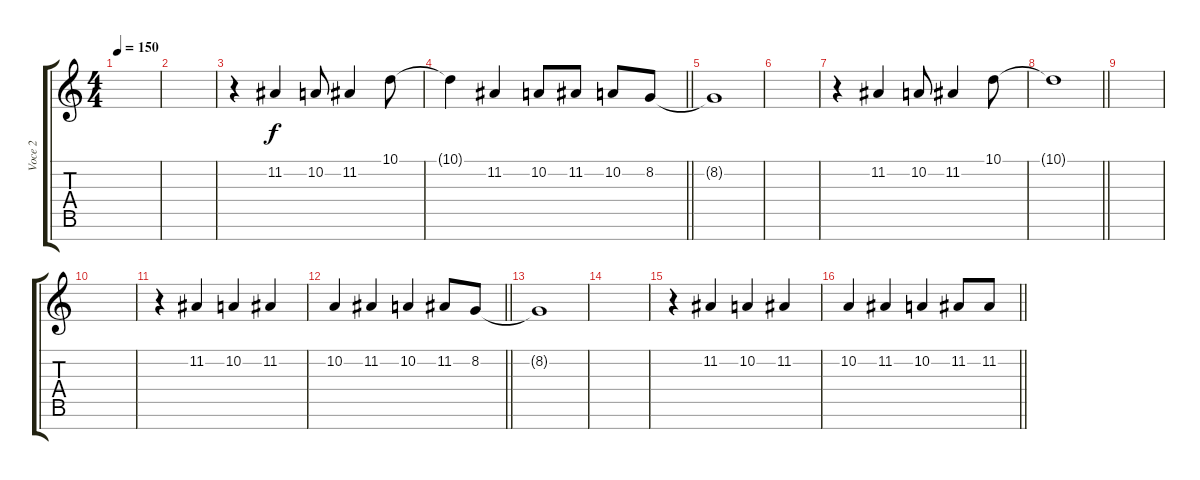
\track ("Voce 2" "Voce 2") {instrument lead1square}
\staff {score tabs}
\tuning (E4 B3 G3 D3 A2 E2 B1) {hide}
\ts (4 4)
\tempo 150
\clef g2
\ks c
|
|
r.4 11.2.4 10.2.8 11.2.4 10.1.8 |
\barLineRight lightlight
10.1{t}.4 11.2.4 10.2.8 11.2.8 10.2.8 8.2.8 |
8.2{t}.1 |
|
r.4 11.2.4 10.2.8 11.2.4 10.1.8 |
\barLineRight lightlight
10.1{t}.1 |
|
|
r.4 11.2.4 10.2.4 11.2.4 |
\barLineRight lightlight
10.2.4 11.2.4 10.2.4 11.2.8 8.2.8 |
8.2{t}.1 |
|
r.4 11.2.4 10.2.4 11.2.4 |
\barLineRight lightlight
10.2.4 11.2.4 10.2.4 11.2.8 11.2.8
